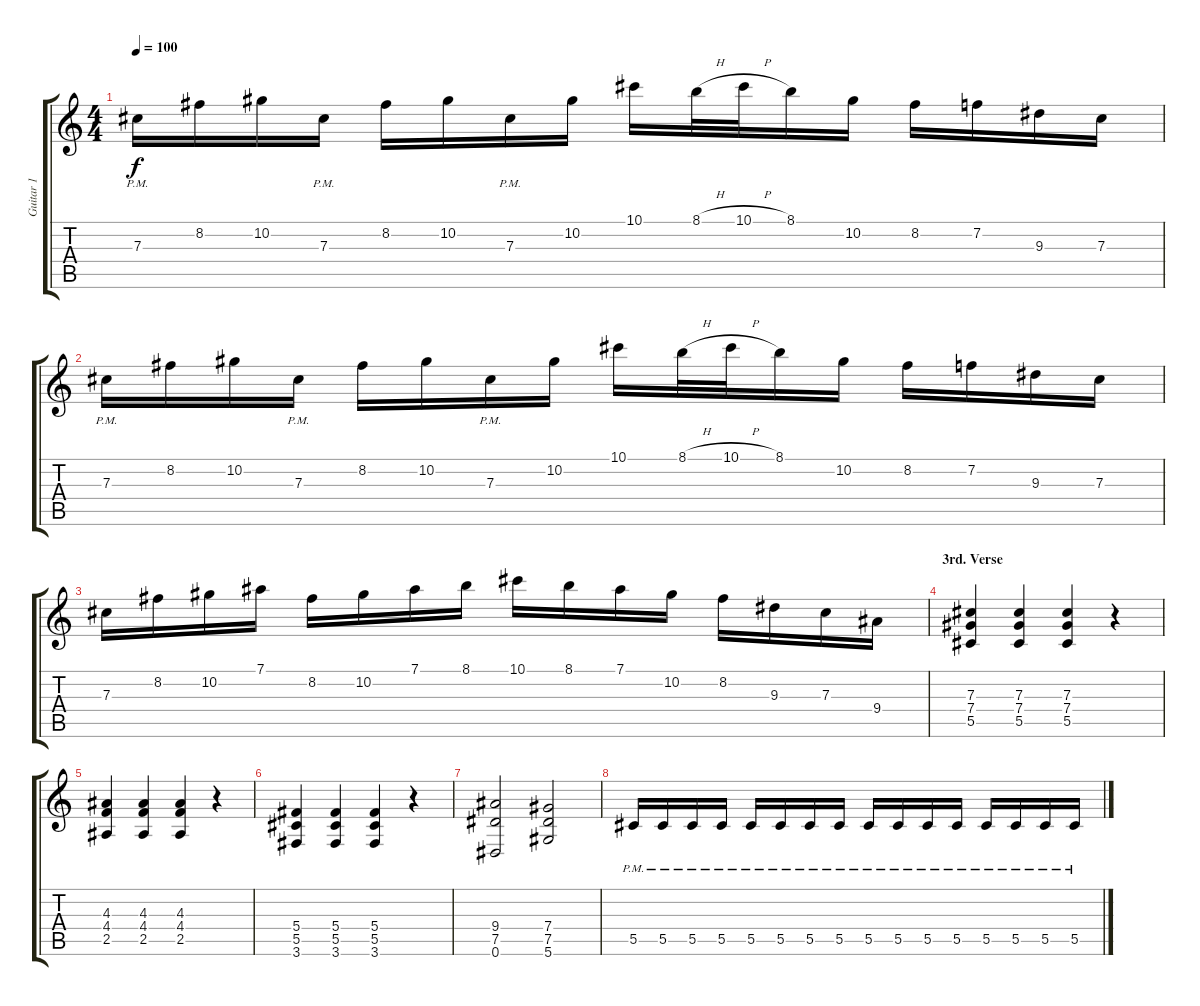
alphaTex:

\track ("Guitar 1" "Guitar 1") {instrument distortionguitar}
\staff {score tabs}
\tuning (Eb4 Bb3 Gb3 Db3 Ab2 Eb2) {hide}
\ts (4 4)
\tempo 100
\clef g2
\ks c
7.3{pm}.16{dy f} 8.2.16 10.2.16 7.3{pm}.16 8.2.16 10.2.16 7.3{pm}.16 10.2.16 10.1.16 8.1{h}.32 10.1{h}.32 8.1.16 10.2.16 8.2.16 7.2.16 9.3.16 7.3.16 |
7.3{pm}.16 8.2.16 10.2.16 7.3{pm}.16 8.2.16 10.2.16 7.3{pm}.16 10.2.16 10.1.16 8.1{h}.32 10.1{h}.32 8.1.16 10.2.16 8.2.16 7.2.16 9.3.16 7.3.16 |
7.3.16 8.2.16 10.2.16 7.1.16 8.2.16 10.2.16 7.1.16 8.1.16 10.1.16 8.1.16 7.1.16 10.2.16 8.2.16 9.3.16 7.3.16 9.4.16 |
\section ("" "3rd. Verse")
(7.3 7.4 5.5).4 (7.3 7.4 5.5).4 (7.3 7.4 5.5).4 r.4 |
(4.3 4.4 2.5).4 (4.3 4.4 2.5).4 (4.3 4.4 2.5).4 r.4 |
(5.4 5.5 3.6).4 (5.4 5.5 3.6).4 (5.4 5.5 3.6).4 r.4 |
(9.4 7.5 0.6).2 (7.4 7.5 5.6).2 |
5.5{pm}.16 5.5{pm}.16 5.5{pm}.16 5.5{pm}.16 5.5{pm}.16 5.5{pm}.16 5.5{pm}.16 5.5{pm}.16 5.5{pm}.16 5.5{pm}.16 5.5{pm}.16 5.5{pm}.16 5.5{pm}.16 5.5{pm}.16 5.5{pm}.16 5.5{pm}.16
